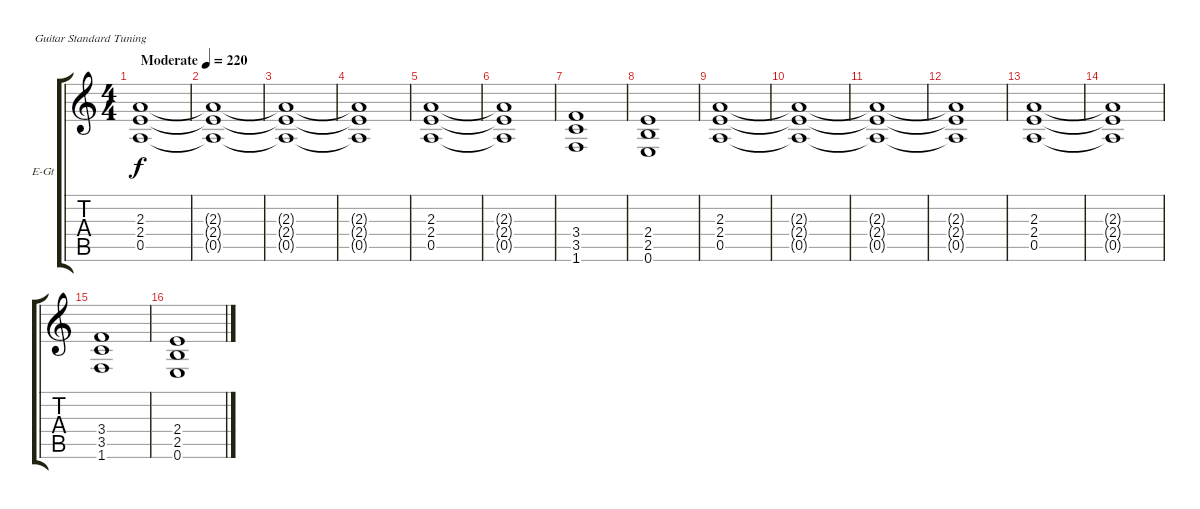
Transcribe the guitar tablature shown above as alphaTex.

\bracketExtendMode groupsimilarinstruments
\firstSystemTrackNameOrientation horizontal
\otherSystemsTrackNameOrientation horizontal
\track ("Herman Frank" "E-Gt") {instrument distortionguitar}
\staff {score tabs}
\tuning (E4 B3 G3 D3 A2 E2)
\ts (4 4)
\beaming (8 2 2 2 2)
\tempo (220 "Moderate")
\clef g2
\ks c
(0.5 2.4 2.3).1{dy f instrument distortionguitar} |
(0.5{t} 2.4{t} 2.3{t}).1 |
(0.5{t} 2.4{t} 2.3{t}).1 |
(0.5{t} 2.4{t} 2.3{t}).1 |
(2.4 2.3 0.5).1 |
(0.5{t} 2.4{t} 2.3{t}).1 |
(3.5 1.6 3.4).1 |
(2.5 0.6 2.4).1 |
(0.5 2.4 2.3).1 |
(0.5{t} 2.4{t} 2.3{t}).1 |
(0.5{t} 2.4{t} 2.3{t}).1 |
(0.5{t} 2.4{t} 2.3{t}).1 |
(0.5 2.4 2.3).1 |
(0.5{t} 2.4{t} 2.3{t}).1 |
(3.5 1.6 3.4).1 |
(2.5 0.6 2.4).1
